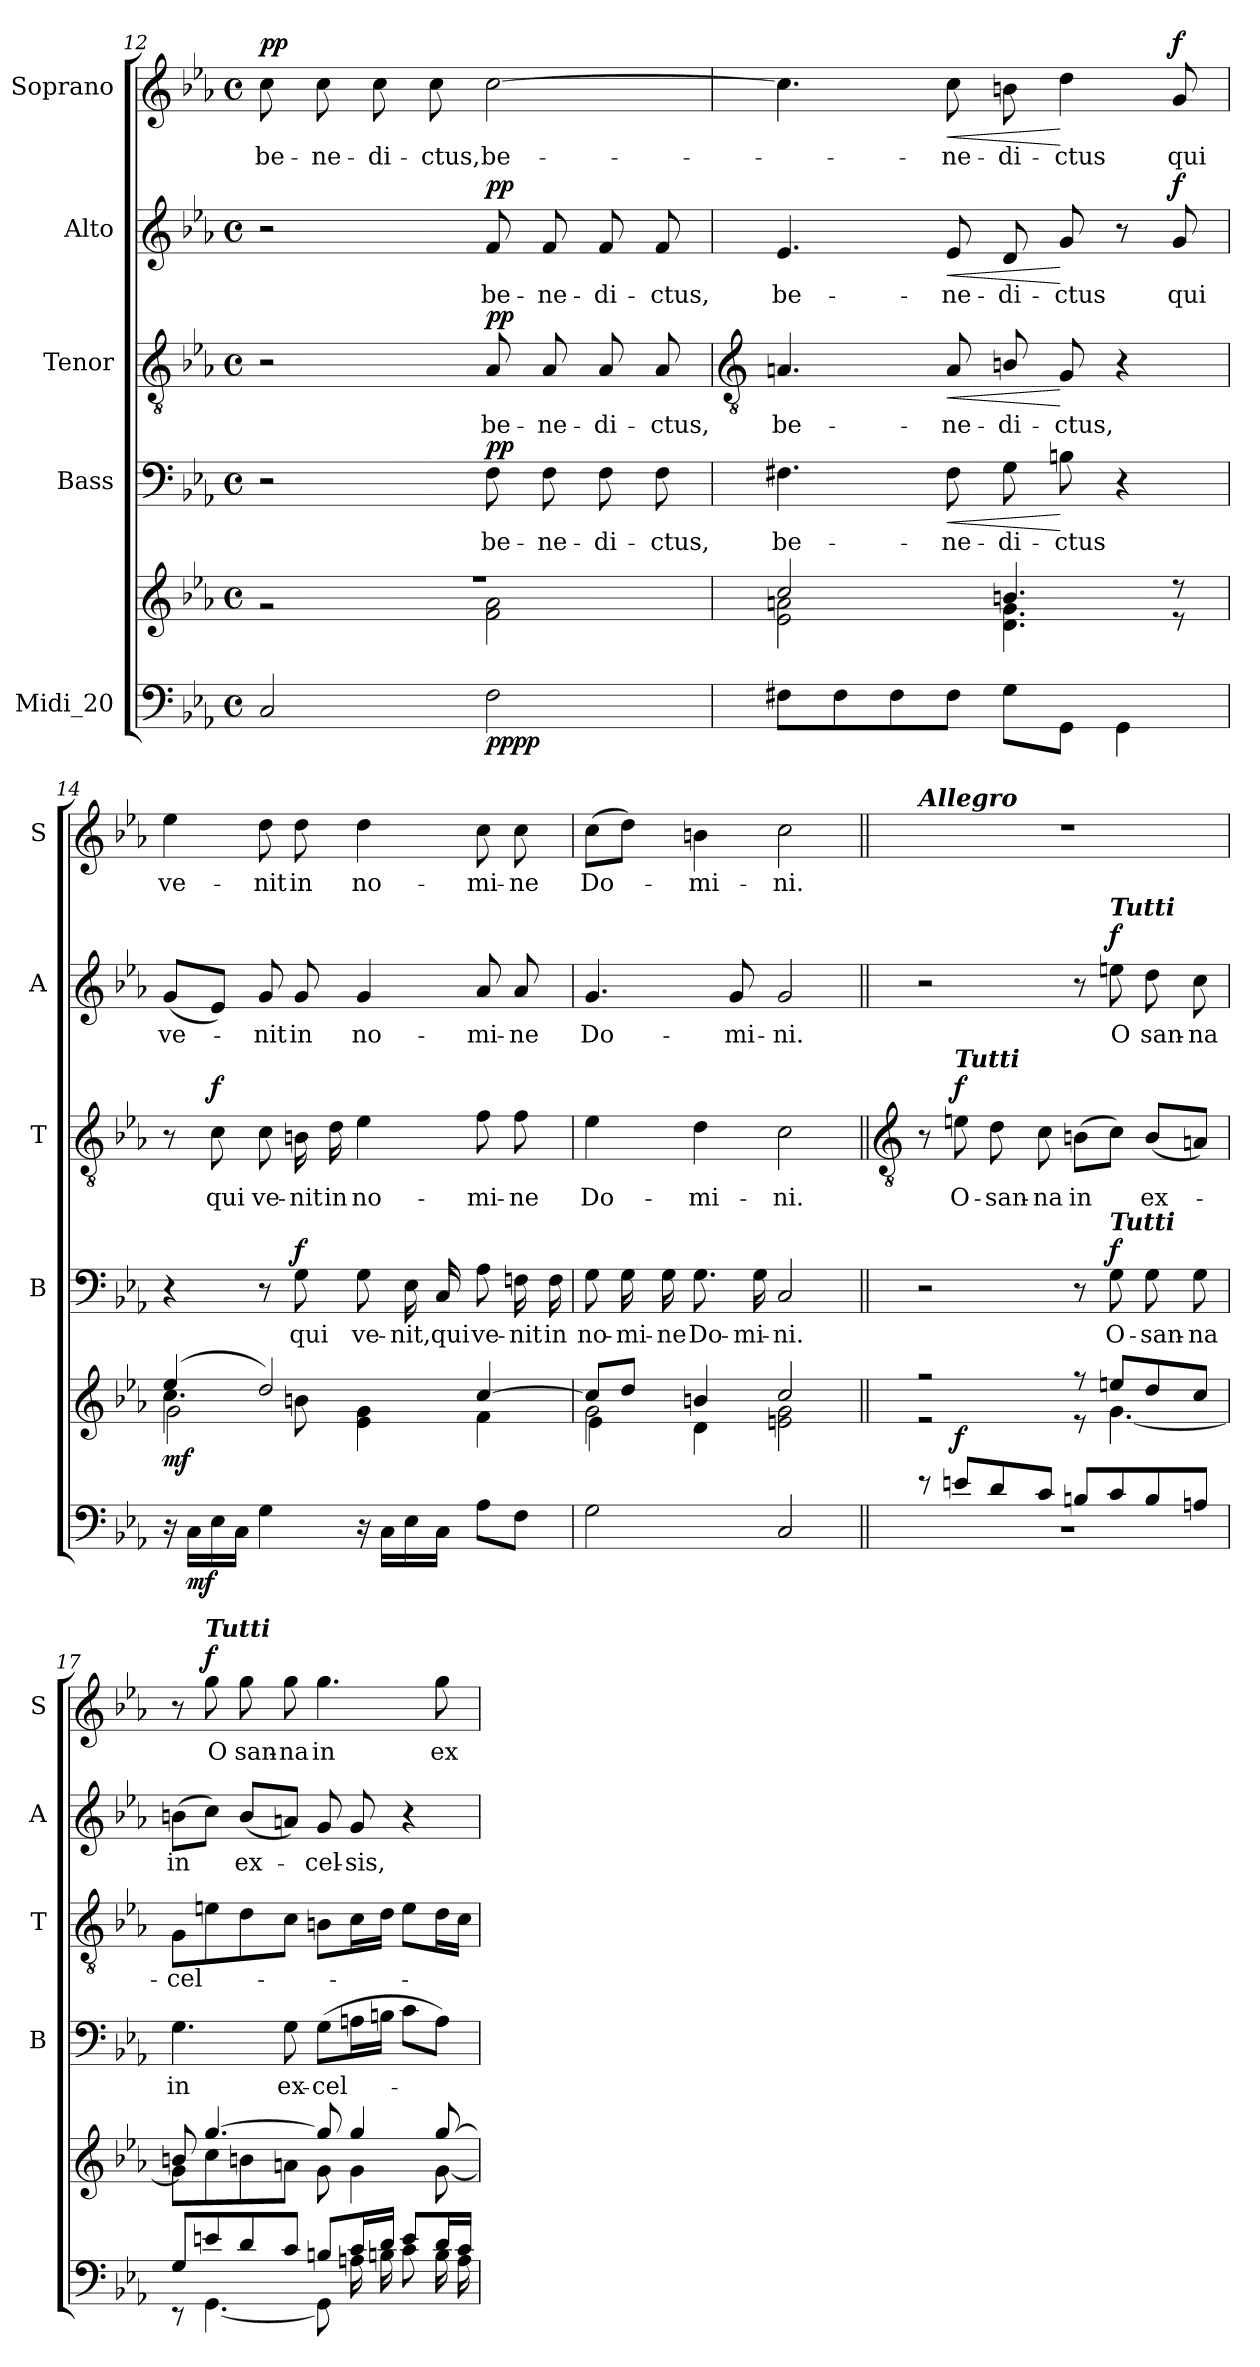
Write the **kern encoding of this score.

**kern	**kern	**dynam	**kern	**text	**dynam	**kern	**text	**dynam	**kern	**text	**dynam	**kern	**text	**dynam
*part5	*part5	*part5	*part4	*part4	*part4	*part3	*part3	*part3	*part2	*part2	*part2	*part1	*part1	*part1
*staff6	*staff5	*staff5/6	*staff4	*staff4	*staff4	*staff3	*staff3	*staff3	*staff2	*staff2	*staff2	*staff1	*staff1	*staff1
*I"Midi_20	*	*	*I"Bass	*	*	*I"Tenor	*	*	*I"Alto	*	*	*I"Soprano	*	*
*	*	*	*I'B	*	*	*I'T	*	*	*I'A	*	*	*I'S	*	*
*clefF4	*clefG2	*	*clefF4	*	*	*clefGv2	*	*	*clefG2	*	*	*clefG2	*	*
*k[b-e-a-]	*k[b-e-a-]	*	*k[b-e-a-]	*	*	*k[b-e-a-]	*	*	*k[b-e-a-]	*	*	*k[b-e-a-]	*	*
*E-:	*E-:	*	*E-:	*	*	*E-:	*	*	*E-:	*	*	*E-:	*	*
*M4/4	*M4/4	*	*M4/4	*	*	*M4/4	*	*	*M4/4	*	*	*M4/4	*	*
*met(c)	*met(c)	*	*met(c)	*	*	*met(c)	*	*	*met(c)	*	*	*met(c)	*	*
=12	=12	=12	=12	=12	=12	=12	=12	=12	=12	=12	=12	=12	=12	=12
*	*^	*	*	*	*	*	*	*	*	*	*	*	*	*
!	!	!	!	!	!	!	!	!	!	!	!	!	!	!LO:LY:b	!LO:DY:b
2C	1r	2r	.	2r	.	.	2r	.	.	2r	.	.	8cc	be-	pp
!	!	!	!	!	!	!	!	!	!	!	!	!	!	!LO:LY:b	!
.	.	.	.	.	.	.	.	.	.	.	.	.	8cc	-ne-	.
!	!	!	!	!	!	!	!	!	!	!	!	!	!	!LO:LY:b	!
.	.	.	.	.	.	.	.	.	.	.	.	.	8cc	-di-	.
!	!	!	!	!	!	!	!	!	!	!	!	!	!	!LO:LY:b	!
.	.	.	.	.	.	.	.	.	.	.	.	.	8cc	-ctus,	.
!	!	!	!LO:DY:b=2	!	!LO:LY:b	!	!	!LO:LY:b	!	!	!LO:LY:b	!	!	!LO:LY:b	!
!	!	!	!LO:DY:n=1:b	!	!	!LO:DY:b	!	!	!LO:DY:b	!	!	!LO:DY:b	!	!	!
(>2F	.	2f\ 2a-\	pp pp	8F	be-	pp	8A-	be-	pp	8f	be-	pp	[2cc	be-	.
!	!	!	!	!	!LO:LY:b	!	!	!LO:LY:b	!	!	!LO:LY:b	!	!	!	!
.	.	.	.	8F	-ne-	.	8A-	-ne-	.	8f	-ne-	.	.	.	.
!	!	!	!	!	!LO:LY:b	!	!	!LO:LY:b	!	!	!LO:LY:b	!	!	!	!
.	.	.	.	8F	-di-	.	8A-	-di-	.	8f	-di-	.	.	.	.
!	!	!	!	!	!LO:LY:b	!	!	!LO:LY:b	!	!	!LO:LY:b	!	!	!	!
.	.	.	.	8F	-ctus,	.	8A-	-ctus,	.	8f	-ctus,	.	.	.	.
!!LO:LB:g=z
=13	=13	=13	=13	=13	=13	=13	=13	=13	=13	=13	=13	=13	=13	=13	=13
*	*	*	*	*	*	*	*clefGv2	*	*	*	*	*	*	*	*
*^	*	*	*	*	*	*	*	*	*	*	*	*	*	*	*
!	!	!	!	!	!	!LO:LY:b	!	!	!LO:LY:b	!	!	!LO:LY:b	!	!	!	!
1ryy	8F#XL	2cc/	2e-\ 2an\	.	4.F#X	be-	.	4.An	be-	.	4.e-	be-	.	4.cc]	.	.
.	8F#	.	.	.	.	.	.	.	.	.	.	.	.	.	.	.
.	8F#	.	.	.	.	.	.	.	.	.	.	.	.	.	.	.
!	!	!	!	!	!	!LO:LY:b	!LO:HP:b	!	!LO:LY:b	!LO:HP:b	!	!LO:LY:b	!LO:HP:b	!	!LO:LY:b	!LO:HP:b
.	8F#J	.	.	.	8F#	-ne-	<	8A	-ne-	<	8e-	-ne-	<	8cc	ne-	<
!	!	!	!	!	!	!LO:LY:b	!	!	!LO:LY:b	!	!	!LO:LY:b	!	!	!LO:LY:b	!
.	8GL	4.bn/	4.d\ 4.g\	.	8G	-di-	.	8Bn/	-di-	.	8d	-di-	.	8bn	-di-	.
!	!	!	!	!	!	!LO:LY:b	!	!	!LO:LY:b	!	!	!LO:LY:b	!	!	!LO:LY:b	!
.	8GGJ	.	.	.	8Bn	-ctus	[	8G	-ctus,	[	8g	-ctus	[	4dd	-ctus	[
.	4GG	.	.	.	4r	.	.	4r	.	.	8r	.	.	.	.	.
!	!	!	!	!	!	!	!	!	!	!	!	!LO:LY:b	!LO:DY:b	!	!LO:LY:b	!LO:DY:b
.	.	8r	8r	.	.	.	.	.	.	.	8g	qui	f	8g	qui	f
=14	=14	=14	=14	=14	=14	=14	=14	=14	=14	=14	=14	=14	=14	=14	=14	=14
*	*	*	*^	*	*	*	*	*	*	*	*	*	*	*	*	*
!	!	!	!	!	!LO:DY:b	!	!	!	!	!	!	!	!LO:LY:b	!	!	!LO:LY:b	!
2ryy	16r	(>4ee-/	4.cc\	2g\	mf	4r	.	.	8r	.	.	(<8gL	ve-	.	4ee-	ve-	.
!	!	!	!	!	!LO:DY:b=2	!	!	!	!	!	!	!	!	!	!	!	!
.	16CLL	.	.	.	mf	.	.	.	.	.	.	.	.	.	.	.	.
!	!	!	!	!	!	!	!	!	!	!LO:LY:b	!LO:DY:b	!	!	!	!	!	!
.	16E-	.	.	.	.	.	.	.	8c	qui	f	8e-J)	.	.	.	.	.
.	16CJJ	.	.	.	.	.	.	.	.	.	.	.	.	.	.	.	.
!	!	!	!	!	!	!	!	!	!	!LO:LY:b	!	!	!LO:LY:b	!	!	!LO:LY:b	!
.	4G	2dd/)	.	.	.	8r	.	.	8c	ve-	.	8g	nit	.	8dd	-nit	.
!	!	!	!	!	!	!	!LO:LY:b	!LO:DY:b	!	!LO:LY:b	!	!	!LO:LY:b	!	!	!LO:LY:b	!
.	.	.	8bn\	.	.	8G	qui	f	16Bn	-nit	.	8g	in	.	8dd	in	.
!	!	!	!	!	!	!	!	!	!	!LO:LY:b	!	!	!	!	!	!	!
.	.	.	.	.	.	.	.	.	16d	in	.	.	.	.	.	.	.
!	!	!	!	!	!	!	!LO:LY:b	!	!	!LO:LY:b	!	!	!LO:LY:b	!	!	!LO:LY:b	!
2ryy	16r	.	4e-\ 4g\	2ryy	.	8G	ve-	.	4e-	no-	.	4g	no-	.	4dd	no-	.
.	16CLL	.	.	.	.	.	.	.	.	.	.	.	.	.	.	.	.
!	!	!	!	!	!	!	!LO:LY:b	!	!	!	!	!	!	!	!	!	!
.	16E-	.	.	.	.	16E-	-nit,	.	.	.	.	.	.	.	.	.	.
!	!	!	!	!	!	!	!LO:LY:b	!	!	!	!	!	!	!	!	!	!
.	16CJJ	.	.	.	.	16C	qui	.	.	.	.	.	.	.	.	.	.
!	!	!	!	!	!	!	!LO:LY:b	!	!	!LO:LY:b	!	!	!LO:LY:b	!	!	!LO:LY:b	!
.	8A-L	[4cc/	4f\	.	.	8A-	ve-	.	8f	-mi-	.	8a-	-mi-	.	8cc	-mi-	.
!	!	!	!	!	!	!	!LO:LY:b	!	!	!LO:LY:b	!	!	!LO:LY:b	!	!	!LO:LY:b	!
.	8FJ	.	.	.	.	16Fn	-nit	.	8f	-ne	.	8a-	-ne	.	8cc	-ne	.
!	!	!	!	!	!	!	!LO:LY:b	!	!	!	!	!	!	!	!	!	!
.	.	.	.	.	.	16F	in	.	.	.	.	.	.	.	.	.	.
=15	=15	=15	=15	=15	=15	=15	=15	=15	=15	=15	=15	=15	=15	=15	=15	=15	=15
!	!	!	!	!	!	!	!LO:LY:b	!	!	!LO:LY:b	!	!	!LO:LY:b	!	!	!LO:LY:b	!
2ryy	2G	8cc/L]	2g\	4e-\	.	8G	no-	.	4e-	Do-	.	4.g	Do-	.	(>8ccL	Do-	.
!	!	!	!	!	!	!	!LO:LY:b	!	!	!	!	!	!	!	!	!	!
.	.	8dd/J	.	.	.	16G	-mi-	.	.	.	.	.	.	.	8ddJ)	.	.
!	!	!	!	!	!	!	!LO:LY:b	!	!	!	!	!	!	!	!	!	!
.	.	.	.	.	.	16G	-ne	.	.	.	.	.	.	.	.	.	.
!	!	!	!	!	!	!	!LO:LY:b	!	!	!LO:LY:b	!	!	!	!	!	!LO:LY:b	!
.	.	4bn/	.	4d\	.	8.G	Do-	.	4d	-mi-	.	.	.	.	4bn	mi-	.
!	!	!	!	!	!	!	!	!	!	!	!	!	!LO:LY:b	!	!	!	!
.	.	.	.	.	.	.	.	.	.	.	.	8g	-mi-	.	.	.	.
!	!	!	!	!	!	!	!LO:LY:b	!	!	!	!	!	!	!	!	!	!
.	.	.	.	.	.	16G	-mi-	.	.	.	.	.	.	.	.	.	.
!	!	!	!	!	!	!	!LO:LY:b	!	!	!LO:LY:b	!	!	!LO:LY:b	!	!	!LO:LY:b	!
2ryy	2C	2cc/	2en\ 2g\	2ryy	.	2C	-ni.	.	2c	-ni.	.	2g	-ni.	.	2cc	-ni.	.
*	*	*v	*v	*v	*	*	*	*	*	*	*	*	*	*	*	*	*
!!LO:LB:g=z
=16||	=16||	=16||	=16||	=16||	=16||	=16||	=16||	=16||	=16||	=16||	=16||	=16||	=16||	=16||	=16||
*	*	*	*	*	*	*	*clefGv2	*	*	*	*	*	*	*	*
*	*	*^	*	*	*	*	*	*	*	*	*	*	*	*	*
*	*	*	*^	*	*	*	*	*	*	*	*	*	*	*	*	*
!	!	!	!	!	!	!	!	!	!	!	!	!	!	!	!LO:TX:a:Bi:t=Allegro	!	!
*	*	*	*v	*v	*	*	*	*	*	*	*	*	*	*	*	*	*
8r	1r	2r	2r	.	2r	.	.	8r	.	.	2r	.	.	1r	.	.
!	!	!	!	!	!	!	!	!LO:TX:a:Bi:t=Tutti	!	!	!	!	!	!	!	!
!	!	!	!	!LO:DY:a=2	!	!	!	!	!LO:LY:b	!LO:DY:b	!	!	!	!	!	!
8en/L	.	.	.	f	.	.	.	8en	O-	f	.	.	.	.	.	.
!	!	!	!	!	!	!	!	!	!LO:LY:b	!	!	!	!	!	!	!
8d/	.	.	.	.	.	.	.	8d	-san-	.	.	.	.	.	.	.
!	!	!	!	!	!	!	!	!	!LO:LY:b	!	!	!	!	!	!	!
8c/J	.	.	.	.	.	.	.	8c	-na	.	.	.	.	.	.	.
!	!	!	!	!	!	!	!	!	!LO:LY:b	!	!	!	!	!	!	!
8Bn/L	.	8r	8r	.	8r	.	.	(>8BnL	in	.	8r	.	.	.	.	.
!	!	!	!	!	!	!	!	!	!	!	!LO:TX:a:Bi:t=Tutti	!	!	!	!	!
!	!	!	!	!	!LO:TX:a:Bi:t=Tutti	!	!	!	!	!	!	!	!	!	!	!
!	!	!	!	!	!	!LO:LY:b	!LO:DY:b	!	!	!	!	!LO:LY:b	!LO:DY:b	!	!	!
8c/	.	8een/L	[4.g\	.	8G	O-	f	8cJ)	.	.	8een	O	f	.	.	.
!	!	!	!	!	!	!LO:LY:b	!	!	!LO:LY:b	!	!	!LO:LY:b	!	!	!	!
8B/	.	8dd/	.	.	8G	-san-	.	(<8BL	ex-	.	8dd	san-	.	.	.	.
!	!	!	!	!	!	!LO:LY:b	!	!	!	!	!	!LO:LY:b	!	!	!	!
8An/J	.	8cc/J	.	.	8G	-na	.	8AnJ)	.	.	8cc	-na	.	.	.	.
=17	=17	=17	=17	=17	=17	=17	=17	=17	=17	=17	=17	=17	=17	=17	=17	=17
!	!	!	!	!	!	!LO:LY:b	!	!	!LO:LY:b	!	!	!LO:LY:b	!	!	!	!
8G/L	8r	8bn/)	8g\L]	.	4.G	in	.	8GL	cel-	.	(>8bnL	in	.	8r	.	.
!	!	!	!	!	!	!	!	!	!	!	!	!	!	!LO:TX:a:Bi:t=Tutti	!	!
!	!	!	!	!	!	!	!	!	!	!	!	!	!	!	!LO:LY:b	!LO:DY:b
8en/	[4.GG\	[4.gg/	8cc\	.	.	.	.	8en	.	.	8ccJ)	.	.	8gg	O	f
!	!	!	!	!	!	!	!	!	!	!	!	!LO:LY:b	!	!	!LO:LY:b	!
8d/	.	.	8bn\	.	.	.	.	8d	.	.	(<8bL	ex-	.	8gg	san-	.
!	!	!	!	!	!	!LO:LY:b	!	!	!	!	!	!	!	!	!LO:LY:b	!
8c/J	.	.	8an\J	.	8G	ex-	.	8cJ	.	.	8anJ)	.	.	8gg	-na	.
!	!	!	!	!	!	!LO:LY:b	!	!	!	!	!	!LO:LY:b	!	!	!LO:LY:b	!
8Bn/L	8GG\]	8gg/]	8g\	.	(>8GL	-cel-	.	8BnL	.	.	8g	cel-	.	4.gg	in	.
!	!	!	!	!	!	!	!	!	!	!	!	!LO:LY:b	!	!	!	!
16c/L	16An\LL	4gg/	4g\	.	16AnL	.	.	16cL	.	.	8g	-sis,	.	.	.	.
16d/JJ	16Bn\	.	.	.	16BnJJ	.	.	16dJJ	.	.	.	.	.	.	.	.
8e/L	8c\	.	.	.	8cL	.	.	8eL	.	.	4r	.	.	.	.	.
!	!	!	!	!	!	!	!	!	!	!	!	!	!	!	!LO:LY:b	!
16d/L	16B\L	[8gg/	[8g\	.	8AJ)	.	.	16dL	.	.	.	.	.	8gg	ex-	.
16c/JJ	16A\JJ	.	.	.	.	.	.	16cJJ	.	.	.	.	.	.	.	.
*v	*v	*	*	*	*	*	*	*	*	*	*	*	*	*	*	*
*	*v	*v	*	*	*	*	*	*	*	*	*	*	*	*	*
=	=	=	=	=	=	=	=	=	=	=	=	=	=	=
*-	*-	*-	*-	*-	*-	*-	*-	*-	*-	*-	*-	*-	*-	*-
